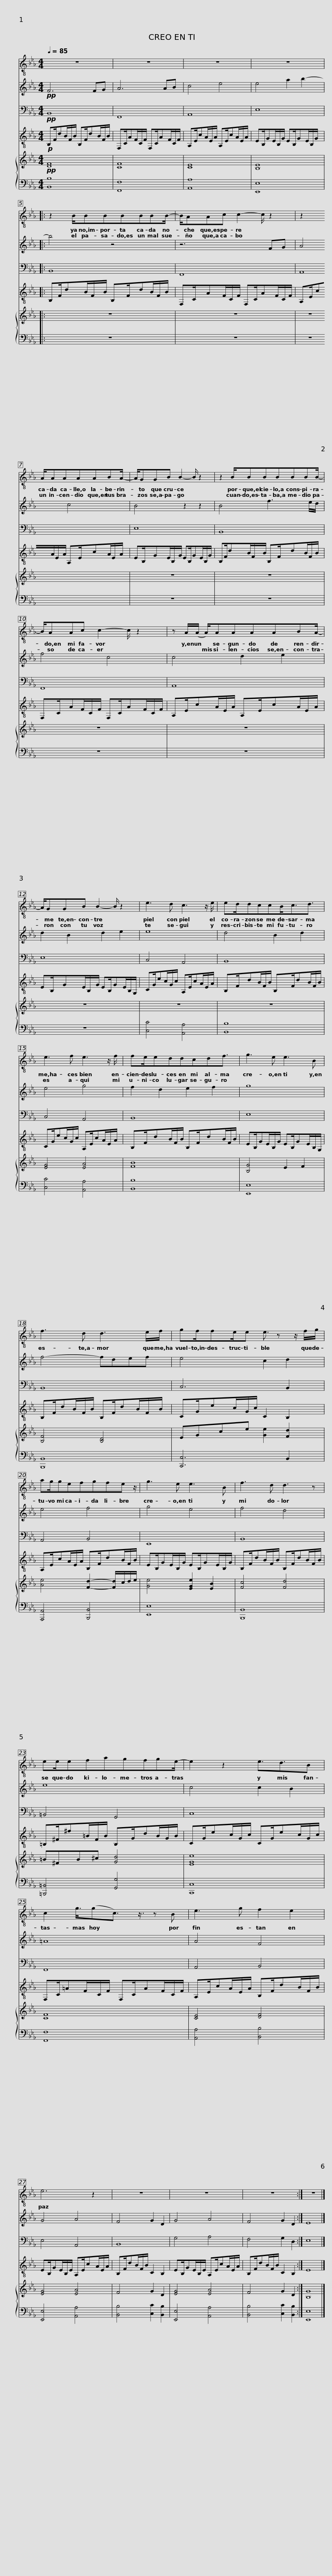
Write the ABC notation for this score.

X:1
%%score 1 2 3 4 { 5 | 6 }
L:1/8
Q:1/4=85
M:4/4
I:linebreak $
K:Eb
V:1 treble-8
V:2 treble
V:3 bass
V:4 treble-8
V:5 treble
V:6 bass
V:1
 z8 | z8 | z8 |$ z8 |: z2 B/BBBBBB/- | %5
 B/AAc c2- c/ z2 |$ z2 A/AAAABA/- | A/GGB B2- B/ z2 |$ z2 B/BBBBBB/- | B/AAc c2- c/ z2 |$ %10
 z A/(A/ A/)AAAABA/- | A/GGB B2- B/ z2 | e3 d c3 z/ e/ |$ ed/dccB<cd3/2 | e3 f e3 z/ f/ | %15
 fe/eddcdf3/2 |$ g3 e e3 B | f3 d d3 e/f/ | gf/fe/e e3/2 z z/ f/g/ |$ ag/gefgfe z/ | %20
 g3 e e3 B | f3 d d3 z |$ ee/efagfge/- | e2 z2 e3/2d3/2B | c2 g3/4(gc3/2) z3/4 z B |$ %25
 e3 g f2 e2 | e6 z2 | z8 | z8 |$ z8 :| %30
 z8 |] %31
V:2
!pp! F6 FG | A6 AB | c4 e4 |$ e4 a2 b2- |: b4 z4 | %5
 z6 FG |$ A4 c4 | B4 z2 z2 |$ B4 f3 e/d/ | f4 c4 |$ %10
 c4 d2 e2 | d2 B2 d2 e2 | e8 |$ d4 B2 d2 | e4 g4 | %15
 f2 d2 e2 f2 |$ g8 | f4- fdef | e4 c2 d2 |$ e4 f4 | %20
 g4 e4 | f4 d4 |$ e8 | c4 c2 B2 | =A8 |$ %25
 A4 F4 | G4 A4 | F4 G2 D2 | G4 A4 |$ F4 G2 D2 :| %30
 E8 |] %31
V:3
!pp! B,,8 | F,,8 | A,,8 |$ E,8 |: B,,8 | %5
 F,,8 |$ A,,8 | E,8 |$ B,,8 | F,,8 |$ %10
 A,,8 | E,8 | C,4 A,,4 |$ B,,8 | C,4 A,,4 | %15
 B,,8 |$ E,8 | B,,8 | C,6 B,,2 |$ A,,4 B,,4 | %20
 E,,8 | B,,8 |$ =B,,4 G,,4 | C,8 | F,,8 |$ %25
 A,,4 B,,4 | E,4 A,,4 | B,,8 | G,4 A,4 |$ F,4 G,2 D,2 :| %30
 E,8 |] %31
V:4
!p! B,F/dB/F/B/ B,F/dB/F/B/ | F,C/AF/C/F/ F,C/AF/C/F/ | A,E/cA/E/A/ A,E/cA/E/A/ |$ EB,/GE/B,/G/ EB,/GE/B,/G/ |: B,F/dB/F/B/ B,F/dB/F/B/ | %5
 F,C/AF/C/F/ F,C/AF/C/F/ |$ A,E/cA/E/A/ A,E/cA/E/A/ | EB,/GE/B,/G/ EB,/GE/B,/G/ |$ B,F/dB/F/B/ B,F/dB/F/B/ | F,C/AF/C/F/ F,C/AF/C/F/ |$ %10
 A,E/cA/E/A/ A,E/cA/E/A/ | EB,/GE/B,/G/ EB,/GE/B,/G,/ | CG/ec/G/c/ A,E/cA/E/A/ |$ B,F/dB/F/B/ B,F/dB/F/B/ | CG/ec/G/c/ A,E/cA/E/A/ | %15
 B,F/dB/F/B/ B,F/dB/F/B/ |$ EB,/GE/B,/G/ EB,/GE/B,/G,/ | B,F/dB/F/B/ B,F/dB/F/B/ | CG/ec/G/c/ C2 B,2 |$ A,E/cA/E/A/ B,F/dB/F/B/ | %20
 EB,/GE/B,/G/ EB,/GE/B,/G/ | B,F/dB/F/B/ B,F/dB/F/B/ |$ =B,^F/^f=B/F/B/ B,G/dB/G/B/ | CG/ec/G/c/ CG/ec/G/c/ | F,C/=AF/C/F/ F,C/AF/C/F/ |$ %25
 A,E/cA/E/A/ B,F/dB/F/B/ | EB,/GE/B,/E/ A,E/cA/E/A/ | B,F/dB/F/B/ C2 B,2 | EB,/GE/B,/E/ A,E/cA/E/A/ |$ B,F/dB/F/B/ C2 B,2 :| %30
 E8 |] %31
V:5
!pp! [DF]8 | [CF]8 | [CE]8 |$ [B,E]8 |: z8 | %5
 z8 |$ z8 | z8 |$ z8 | z8 |$ %10
 z8 | z8 | z8 |$ z8 | [EG]4 [EA]4 | %15
 [FB]8 |$ [B,G]4 E2 F2 | [B,F]4 [B,D]4 | EGce [Ge]2 [Fd]2 |$ [Ae]4 [Fd]2- [Fd]/c/d/e/ | %20
 [Ge]4 [EGe]2 [EB]2 | [Fc]4 [Fd]4 |$ =B^FB^c [Gd]4 | [EGe]8 | [CF]8 |$ %25
 [CE]4 [DF]4 | [EG]4 [EA]4 | F4 G2 D2 | [EG]4 [EA]4 |$ F4 G2 D2 :| %30
 [B,G]8 |] %31
V:6
 [B,,B,]8 | [F,,F,]8 | [A,,A,]8 |$ [E,,E,]8 |: z8 | %5
 z8 |$ z8 | z8 |$ z8 | z8 |$ %10
 z8 | z8 | [C,C]4 [A,,A,]4 |$ [B,,B,]8 | [C,C]4 [A,,A,]4 | %15
 [B,,B,]8 |$ [E,,E,]8 | [B,,,B,,]8 | [C,,C,]6 B,,2 |$ [A,,,A,,]4 [B,,,B,,]4 | %20
 [E,,E,]8 | [B,,,B,,]8 |$ [=B,,,=B,,]4 [G,,G,]4 | [C,,C,]8 | [F,,F,]8 |$ %25
 [A,,A,]4 [B,,B,]4 | [E,,E,]4 [A,,A,]4 | [B,,B,]4 [C,C]2 [B,,B,]2 | [E,,E,]4 [A,,A,]4 |$ [B,,B,]4 [C,C]2 [B,,B,]2 :| %30
 [E,,E,]8 |] %31
